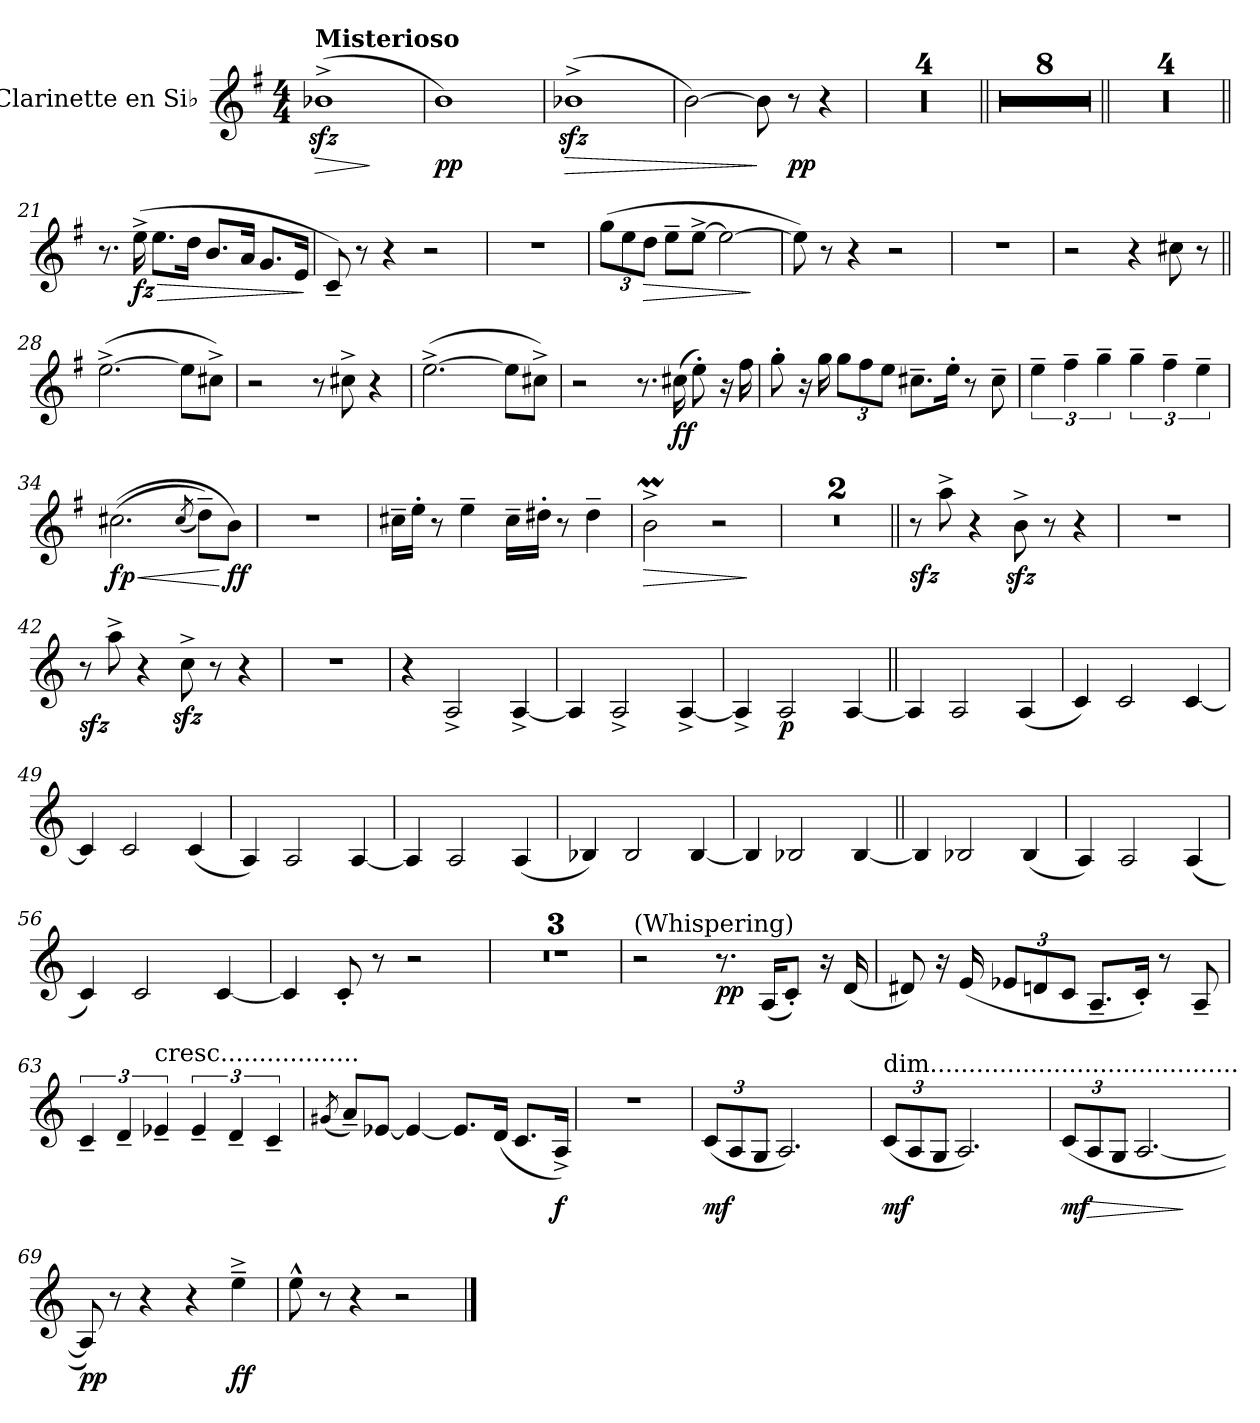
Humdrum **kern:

**kern	**dynam
*part1	*part1
*staff1	*staff1
*I"Clarinette en Si♭	*
*I'Clar. Si♭	*
*clefG2	*
*ITrd1c2	*
*k[b-]	*
*M4/4	*
*MM120	*
=1	=1
!LO:TX:a:B:t=Misterioso	!
!	!LO:HP:b
(1a-Xzz<^	>
.	]
=2	=2
!	!LO:DY:b
1a)	pp
=3	=3
!	!LO:HP:b
(1a-Xzz<^	>
=4	=4
[2a\)	.
8a\]	]
!	!LO:DY:b
8r	pp
4r	.
=5	=5
1r	.
=6	=6
1r	.
=7	=7
1r	.
=8	=8
1r	.
=9||	=9||
1r	.
=10	=10
1r	.
=11	=11
1r	.
=12	=12
1r	.
=13	=13
1r	.
=14	=14
1r	.
=15	=15
1r	.
=16	=16
1r	.
=17||	=17||
1r	.
=18	=18
1r	.
=19	=19
1r	.
=20	=20
1r	.
=21||	=21||
8.r	.
!	!LO:HP:b
!	!LO:DY:n=1:b
(16dd^\	> fz
8.dd\L	.
16cc\Jk	.
8.a/L	.
16g/Jk	.
8.f/L	.
16d/Jk	.
.	]
=22	=22
8B-~/)	.
8r	.
4r	.
2r	.
=23	=23
1r	.
!!LO:LB:g=z
=24	=24
*Xbrackettup	*
(12ff\L	.
12dd\	.
!	!LO:HP:b
12cc\J	>
8dd~\L	.
[8dd^\J	.
2dd\_	.
.	]
=25	=25
8dd\])	.
8r	.
4r	.
2r	.
=26	=26
1r	.
=27	=27
2r	.
4r	.
8bn\	.
8r	.
=28||	=28||
([2.dd^\	.
8dd\L]	.
8bn^\J)	.
=29	=29
2r	.
8r	.
8bn^\	.
4r	.
=30	=30
([2.dd^\	.
8dd\L]	.
8bn^\J)	.
=31	=31
2r	.
8.r	.
!	!LO:DY:b
(16bn\	ff
8dd'\)	.
16r	.
16ee\	.
!!LO:LB:g=z
=32	=32
8ff'\	.
16r	.
16ff\	.
12ff\L	.
12ee\	.
12dd\J	.
8.bn~\L	.
16dd'\Jk	.
8r	.
8b~\	.
=33	=33
*brackettup	*
6dd~\	.
6ee~\	.
6ff~\	.
6ff~\	.
6ee~\	.
6dd~\	.
=34	=34
!	!LO:HP:b
!	!LO:DY:n=1:b
((2.bn\	< fp
(8qb/	.
8cc~\L))	.
!	!LO:DY:n=2:b
8a\J)	[ ff
=35	=35
1r	.
=36	=36
16bn~\LL	.
16dd'\JJ	.
8r	.
4dd~\	.
16b~\LL	.
16cc#X'\JJ	.
8r	.
4cc#~\	.
=37	=37
!	!LO:HP:b
2am^\	>
2r	.
.	]
=38	=38
1r	.
=39	=39
1r	.
!!LO:LB:g=z
=40||	=40||
*k[b-e-]	*
!	!LO:DY:b
8r	sfz
8gg^\	.
4r	.
8azz<^\	.
8r	.
4r	.
=41	=41
1r	.
=42	=42
!	!LO:DY:b
8r	sfz
8gg^\	.
4r	.
8b-zz<^\	.
8r	.
4r	.
=43	=43
1r	.
=44	=44
4r	.
2G^/	.
[4G^/	.
=45	=45
4G/]	.
2G^/	.
[4G^/	.
=46	=46
4G^/]	.
!	!LO:DY:b
2G/	p
[4G/	.
=47||	=47||
4G/]	.
2G/	.
(4G/	.
=48	=48
4B-/)	.
2B-/	.
[4B-/	.
!!LO:LB:g=z
=49	=49
4B-/]	.
2B-/	.
(4B-/	.
=50	=50
4G/)	.
2G/	.
[4G/	.
=51	=51
4G/]	.
2G/	.
(4G/	.
=52	=52
4A-X/)	.
2A-/	.
[4A-/	.
=53	=53
4A-/]	.
2A-X/	.
[4A-/	.
=54||	=54||
4A-/]	.
2A-X/	.
(4A-/	.
=55	=55
4G/)	.
2G/	.
(4G/	.
=56	=56
4B-/)	.
2B-/	.
[4B-/	.
!!LO:LB:g=z
=57	=57
4B-/]	.
8B-'/	.
8r	.
2r	.
=58	=58
1r	.
=59	=59
1r	.
=60	=60
1r	.
=61	=61
!LO:TX:a:t=(Whispering)	!
2r	.
!	!LO:DY:b
8.r	pp
(16G/KL	.
8B-'/J)	.
16r	.
(16c/	.
=62	=62
8c#X/)	.
16r	.
(16d/	.
*Xbrackettup	*
12d-X/L	.
12cn/	.
12B-/J	.
8.G~/L	.
16B-'/Jk)	.
8r	.
8G~/	.
=63	=63
*brackettup	*
6B-~/	.
6c~/	.
!LO:TX:a:t=cresc..................	!
6d-X~/	.
6d-~/	.
6c~/	.
6B-~/	.
!!LO:LB:g=z
=64	=64
(8qf#X/	.
8g~/L)	.
[8d-X/J	.
4d-/_	.
8.d-/L]	.
(16c/Jk	.
8.B-/L	.
!	!LO:DY:b
16G^/Jk)	f
=65	=65
1r	.
=66	=66
*Xbrackettup	*
!	!LO:DY:b
(12B-/L	mf
12G/	.
12F/J	.
2.G/)	.
=67	=67
!LO:TX:a:t=dim........................................	!
!	!LO:DY:b
(12B-/L	mf
12G/	.
12F/J	.
2.G/)	.
=68	=68
!	!LO:DY:b
(12B-/L	mf
!	!LO:HP:b
12G/	>
12F/J	.
[2.G/	.
.	]
=69	=69
!	!LO:DY:b
8G/])	pp
8r	.
4r	.
4r	.
!	!LO:DY:b
4dd~^\	ff
=70	=70
8dd^^\	.
8r	.
4r	.
2r	.
==	==
*-	*-
